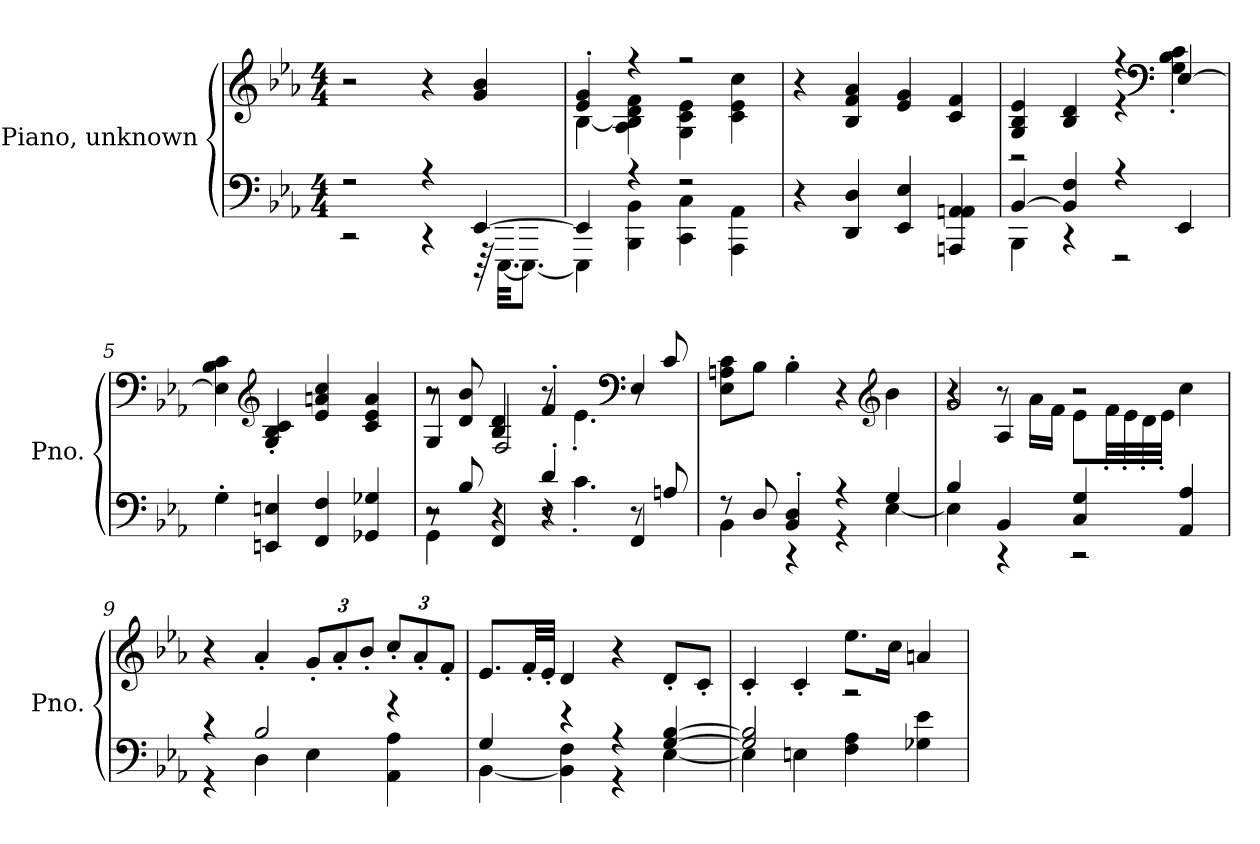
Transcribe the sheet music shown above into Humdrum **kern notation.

**kern	**kern
*part1	*part1
*staff2	*staff1
*I"Piano, unknown	*
*I'Pno.	*
*clefF4	*clefG2
*k[b-e-a-]	*k[b-e-a-]
*M4/4	*M4/4
*MM120	*MM120
=1	=1
*^	*
2r	2r	2r
4r	4r	4r
[4EE-/	64r	4g/ 4b-/
.	[32.EEE-\KKL	.
.	8.EEE-\J_	.
=2	=2	=2
*	*	*^
4EE-/]	4EEE-\]	4e-/' 4g/'	[4B-\
4r	4BBB-\ 4BB-\	4r	4A-\ 4B-\] 4d\ 4f\
2r	4CC\ 4C\	2r	4G\ 4c\ 4e-\
.	4AAA-\ 4AA-\	.	4c\ 4e-\ 4cc\
*v	*v	*	*
*	*v	*v
=3	=3
4r	4r
4DD/ 4D/	4B-/ 4f/ 4a-/
4EE-/ 4E-/	4e-/ 4g/
4AAAn/ 4AA-/ 4AAn/	4c/ 4f/
=4	=4
*^	*^
[4BB-/	4BBB-\	4G/ 4B-/ 4e-/	2r
4BB-/] 4F/	4r	4B-/ 4d/	.
4r	2r	4r	4r
*	*	*clefF4	*
4EE-/	.	[4E-/	4G\' 4B-\' 4c\'
*v	*v	*	*
*	*v	*v
=5	=5
4G'\	4E-\] 4B-\ 4c\
*	*clefG2
4EEn/ 4En/	4G/' 4B-/' 4c/'
4FF/ 4F/	4e-/ 4an/ 4cc/
4GG-X/ 4G-X/	4c/ 4e-/ 4a/
!!LO:LB:g=z
=6	=6
*^	*^
*	*^	*	*^
8r	4GG\	2r	8r	2r	4G/
8B-/	.	.	8d/ 8b-/	.	.
4FF/	4r	.	4B-/ 4d/	.	2F/
4d'/	8r	4r	4f'/	8r	.
.	4.c'\	.	.	4.e-'\	.
*	*	*	*clefF4	*	*
8r	.	4FF/	8r	.	4E-/
8An/	.	.	8c/	.	.
*	*v	*v	*	*	*
*	*	*v	*v	*v
=7	=7	=7
8r	4BB-\	8E-\ 8An\ 8c\L
8D/	.	8B-\J
4BB-/' 4D/'	4r	4B-'\
4r	4r	4r
*	*	*clefG2
4G/	[4E-\	4b-\
=8	=8	=8
*	*	*^
*	*	*	*^
4B-/	4E-\]	2g/	4r	4r
4BB-/	4r	.	8r	4A-/
.	.	.	16a-\LL	.
.	.	.	16f\JJ	.
4C/ 4G/	2r	2r	8e-\L	2r
.	.	.	32f'\LL	.
.	.	.	32e-'\	.
.	.	.	32d'\	.
.	.	.	32e-'\JJJ	.
4AA-/ 4A-/	.	.	4cc\	.
*	*	*v	*v	*v
=9	=9	=9
4r	4r	4r
2B-/	4D\	4a-'/
*	*	*Xbrackettup
.	4E-\	12g'/L
.	.	12a-'/
.	.	12b-'/J
4r	4AA-\ 4A-\	12cc'/L
.	.	12a-'/
.	.	12f'/J
!!LO:LB:g=z
=10	=10	=10
4G/	[4BB-\	8.e-/L
.	.	32f'/LL
.	.	32e-'/JJJ
4r	4BB-\] 4F\	4d/
4r	4r	4r
[4G/ [4B-/	[4E-\	8d'/L
.	.	8c'/J
=11	=11	=11
2G/] 2B-/]	4E-\]	4c'/
.	4En\	4c'/
2r	4F\ 4A-\	8.ee-\L
.	.	16cc\Jk
.	4G-X\ 4e-\	4an/
*v	*v	*
=	=
*-	*-
